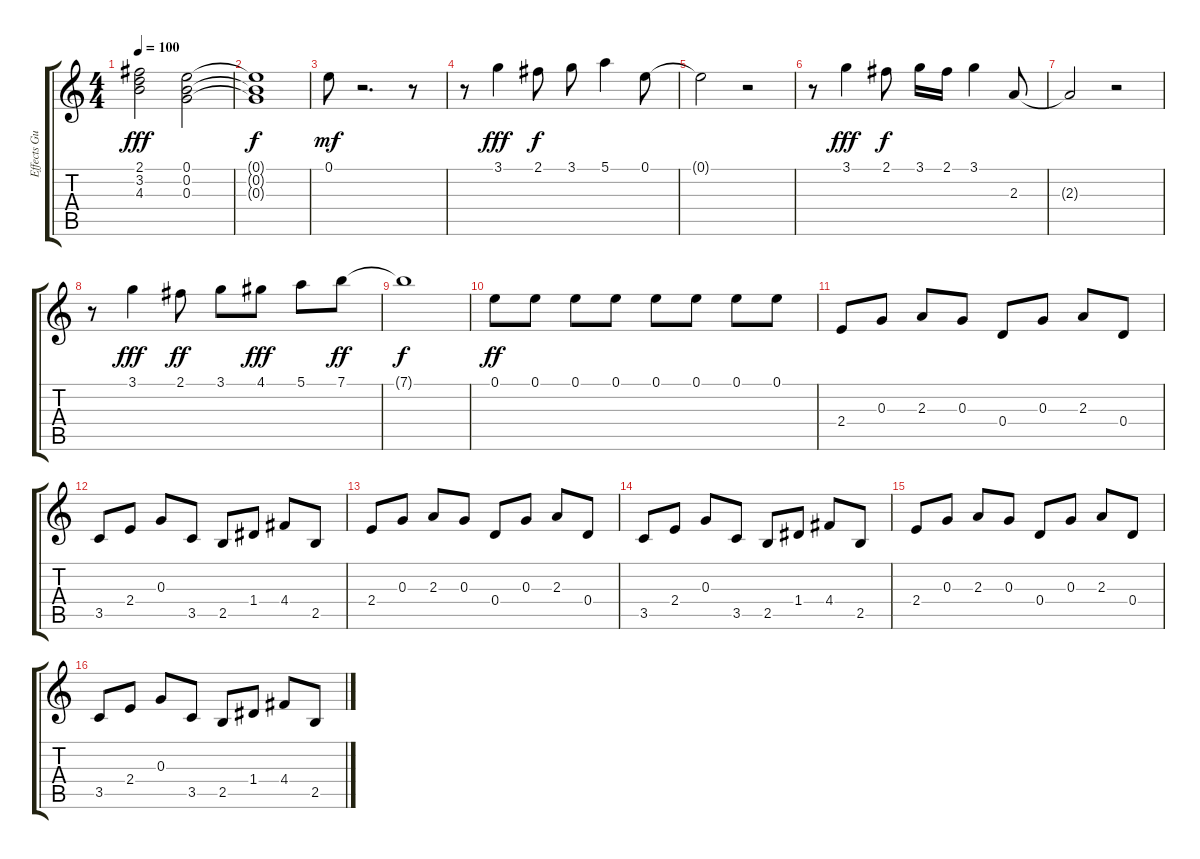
\track ("Effects Guitar" "Effects Gu") {instrument electricguitarjazz}
\staff {score tabs}
\tuning (E4 B3 G3 D3 A2 E2) {hide}
\ts (4 4)
\tempo 100
\clef g2
\ks c
(2.1 3.2 4.3).2{dy fff volume 8 balance 8} (0.1 0.2 0.3).2{balance 8} |
(0.1{t} 0.2{t} 0.3{t}).1{dy f} |
0.1.8{dy mf volume 10 balance 8 instrument overdrivenguitar} r.2{d} r.8 |
r.8 3.1.4{dy fff} 2.1.8{dy f} 3.1.8 5.1.4 0.1.8 |
0.1{t}.2 r.2 |
r.8 3.1.4{dy fff} 2.1.8{dy f} 3.1.16 2.1.16 3.1.4 2.3.8 |
2.3{t}.2 r.2 |
r.8 3.1.4{dy fff} 2.1.8{dy ff} 3.1.8 4.1.8{dy fff} 5.1.8 7.1.8{dy ff} |
7.1{t}.1{dy f} |
0.1.8{dy ff} 0.1.8 0.1.8 0.1.8 0.1.8 0.1.8 0.1.8 0.1.8 |
2.4.8{instrument overdrivenguitar} 0.3.8 2.3.8 0.3.8 0.4.8 0.3.8 2.3.8 0.4.8 |
3.5.8 2.4.8 0.3.8 3.5.8 2.5.8 1.4.8 4.4.8 2.5.8 |
2.4.8 0.3.8 2.3.8 0.3.8 0.4.8 0.3.8 2.3.8 0.4.8 |
3.5.8 2.4.8 0.3.8 3.5.8 2.5.8 1.4.8 4.4.8 2.5.8 |
2.4.8 0.3.8 2.3.8 0.3.8 0.4.8 0.3.8 2.3.8 0.4.8 |
3.5.8 2.4.8 0.3.8 3.5.8 2.5.8 1.4.8 4.4.8 2.5.8
